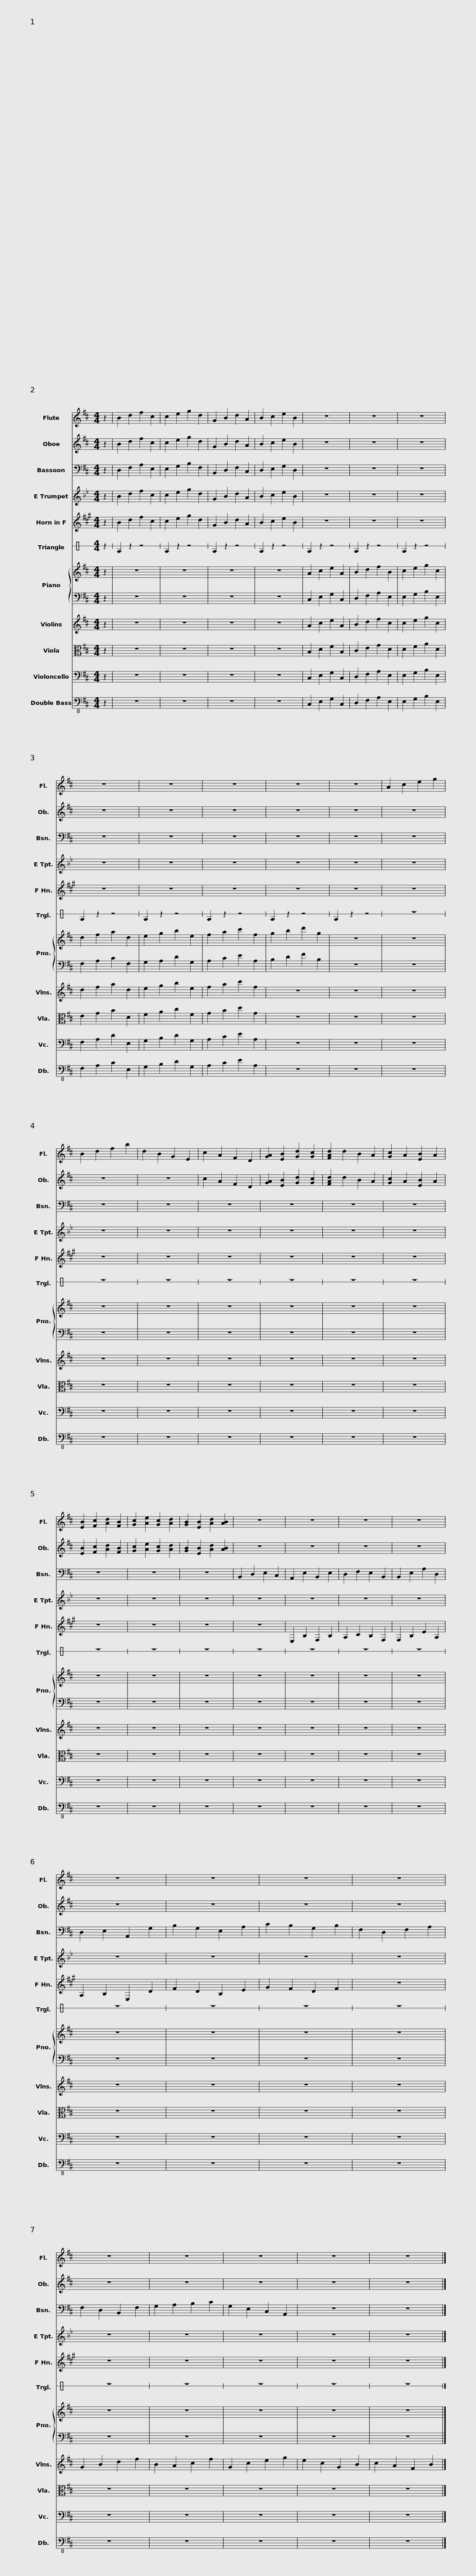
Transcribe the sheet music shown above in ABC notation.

X:1
%%score 1 2 3 4 5 6 { 7 | 8 } 9 10 11 12
L:1/8
M:4/4
I:linebreak $
K:D
V:1 treble
V:2 treble
V:3 bass
V:4 treble transpose=4
V:5 treble transpose=-7
V:6 perc stafflines=1
K:none
V:7 treble
V:8 bass
V:9 treble
V:10 alto
V:11 bass
V:12 bass-8
V:1
 z2 | B2 d2 f2 c2 | c2 e2 g2 d2 | G2 B2 d2 A2 | B2 c2 e2 B2 | %5
 z8 | z8 | z8 | z8 |$ z8 | %10
 z8 | z8 | z8 | A2 c2 e2 g2 | B2 d2 f2 b2 | %15
 d2 B2 G2 E2 | c2 A2 F2 D2 | [GA]2 [EB]2 [Gd]2 [Gc]2 |$ [FAd]2 d2 B2 A2 | [Gc]2 A2 [EB]2 A2 | %20
 [EB]2 [Fc]2 [Ad]2 [FB]2 | [Gc]2 [Ae]2 [Gc]2 [Ad]2 | [GB]2 [EB]2 [Ad]2 [AB]2 | z8 | z8 | %25
 z8 |$ z8 | z8 | z8 | z8 | %30
 z8 | z8 | z8 | z8 |$ z8 | %35
 z8 |] %36
V:2
 z2 | B2 d2 f2 c2 | c2 e2 g2 d2 | G2 B2 d2 A2 | B2 c2 e2 B2 | %5
 z8 | z8 | z8 | z8 |$ z8 | %10
 z8 | z8 | z8 | z8 | z8 | %15
 z8 | c2 A2 F2 D2 | [GA]2 [EB]2 [Gd]2 [Gc]2 |$ [FAd]2 d2 B2 A2 | [Gc]2 A2 [EB]2 A2 | %20
 [EB]2 [Fc]2 [Ad]2 [FB]2 | [Gc]2 [Ae]2 [Gc]2 [Ad]2 | [GB]2 [EB]2 [Ad]2 [AB]2 | z8 | z8 | %25
 z8 |$ z8 | z8 | z8 | z8 | %30
 z8 | z8 | z8 | z8 |$ z8 | %35
 z8 |] %36
V:3
 z2 | D,2 F,2 A,2 E,2 | E,2 G,2 B,2 F,2 | B,,2 D,2 F,2 C,2 | D,2 E,2 G,2 D,2 | %5
 z8 | z8 | z8 | z8 |$ z8 | %10
 z8 | z8 | z8 | z8 | z8 | %15
 z8 | z8 | z8 |$ z8 | z8 | %20
 z8 | z8 | z8 | B,,2 D,2 E,2 C,2 | A,,2 E,2 B,,2 E,2 | %25
 D,2 F,2 E,2 B,,2 |$ B,,2 E,2 A,2 D,2 | D,2 E,2 A,,2 G,2 | B,2 G,2 E,2 A,2 | C2 B,2 G,2 B,2 | %30
 F,2 D,2 F,2 A,2 | F,2 D,2 B,,2 F,2 | G,2 A,2 B,2 C2 | G,2 E,2 C,2 A,,2 |$ z8 | %35
 z8 |] %36
V:4
[K:Bb] z2 | B2 d2 f2 c2 | c2 e2 g2 d2 | G2 B2 d2 A2 | B2 c2 e2 B2 | %5
 z8 | z8 | z8 | z8 |$ z8 | %10
 z8 | z8 | z8 | z8 | z8 | %15
 z8 | z8 | z8 |$ z8 | z8 | %20
 z8 | z8 | z8 | z8 | z8 | %25
 z8 |$ z8 | z8 | z8 | z8 | %30
 z8 | z8 | z8 | z8 |$ z8 | %35
 z8 |] %36
V:5
[K:A] z2 | B2 d2 f2 c2 | c2 e2 g2 d2 | G2 B2 d2 A2 | B2 c2 e2 B2 | %5
 z8 | z8 | z8 | z8 |$ z8 | %10
 z8 | z8 | z8 | z8 | z8 | %15
 z8 | z8 | z8 |$ z8 | z8 | %20
 z8 | z8 | z8 | z8 | E,2 B,2 F,2 B,2 | %25
 A,2 C2 B,2 F,2 |$ F,2 B,2 E2 A,2 | A,2 B,2 E,2 D2 | F2 D2 B,2 E2 | G2 F2 D2 F2 | %30
 z8 | z8 | z8 | z8 |$ z8 | %35
 z8 |] %36
V:6
[K:C] z2 | E2 z2 z4 | E2 z2 z4 | E2 z2 z4 | E2 z2 z4 | %5
 E2 z2 z4 | E2 z2 z4 | E2 z2 z4 | E2 z2 z4 |$ E2 z2 z4 | %10
 E2 z2 z4 | E2 z2 z4 | E2 z2 z4 | z8 | z8 | %15
 z8 | z8 | z8 |$ z8 | z8 | %20
 z8 | z8 | z8 | z8 | z8 | %25
 z8 |$ z8 | z8 | z8 | z8 | %30
 z8 | z8 | z8 | z8 |$ z8 | %35
 z8 |] %36
V:7
 z2 | z8 | z8 | z8 | z8 | %5
 A2 c2 e2 A2 | B2 d2 f2 B2 | c2 e2 g2 c2 | d2 f2 a2 d2 |$ e2 g2 b2 e2 | %10
 f2 a2 c'2 f2 | g2 b2 d'2 g2 | z8 | z8 | z8 | %15
 z8 | z8 | z8 |$ z8 | z8 | %20
 z8 | z8 | z8 | z8 | z8 | %25
 z8 |$ z8 | z8 | z8 | z8 | %30
 z8 | z8 | z8 | z8 |$ z8 | %35
 z8 |] %36
V:8
 z2 | z8 | z8 | z8 | z8 | %5
 C,2 E,2 G,2 C,2 | D,2 F,2 A,2 E,2 | E,2 G,2 B,2 E,2 | F,2 A,2 C2 F,2 |$ G,2 A,2 D2 G,2 | %10
 A,2 C2 E2 A,2 | B,2 D2 F2 B,2 | z8 | z8 | z8 | %15
 z8 | z8 | z8 |$ z8 | z8 | %20
 z8 | z8 | z8 | z8 | z8 | %25
 z8 |$ z8 | z8 | z8 | z8 | %30
 z8 | z8 | z8 | z8 |$ z8 | %35
 z8 |] %36
V:9
 z2 | z8 | z8 | z8 | z8 | %5
 A2 c2 e2 A2 | B2 d2 f2 c2 | c2 e2 g2 c2 | d2 f2 a2 d2 |$ e2 g2 b2 e2 | %10
 f2 a2 c'2 f2 | z8 | z8 | z8 | z8 | %15
 z8 | z8 | z8 |$ z8 | z8 | %20
 z8 | z8 | z8 | z8 | z8 | %25
 z8 |$ z8 | z8 | z8 | z8 | %30
 z8 | G2 B2 d2 f2 | B2 A2 c2 f2 | G2 c2 e2 g2 |$ e2 c2 G2 B2 | %35
 c2 A2 F2 B2 |] %36
V:10
 z2 | z8 | z8 | z8 | z8 | %5
 B,2 D2 F2 B,2 | C2 E2 G2 D2 | D2 F2 A2 D2 | E2 G2 B2 D2 |$ F2 A2 c2 F2 | %10
 G2 B2 d2 G2 | z8 | z8 | z8 | z8 | %15
 z8 | z8 | z8 |$ z8 | z8 | %20
 z8 | z8 | z8 | z8 | z8 | %25
 z8 |$ z8 | z8 | z8 | z8 | %30
 z8 | z8 | z8 | z8 |$ z8 | %35
 z8 |] %36
V:11
 z2 | z8 | z8 | z8 | z8 | %5
 C,2 E,2 G,2 C,2 | D,2 F,2 A,2 E,2 | E,2 G,2 B,2 E,2 | F,2 A,2 D2 E,2 |$ G,2 B,2 D2 G,2 | %10
 A,2 C2 E2 A,2 | z8 | z8 | z8 | z8 | %15
 z8 | z8 | z8 |$ z8 | z8 | %20
 z8 | z8 | z8 | z8 | z8 | %25
 z8 |$ z8 | z8 | z8 | z8 | %30
 z8 | z8 | z8 | z8 |$ z8 | %35
 z8 |] %36
V:12
 z2 | z8 | z8 | z8 | z8 | %5
 C,2 E,2 G,2 C,2 | D,2 F,2 A,2 E,2 | E,2 G,2 B,2 E,2 | F,2 A,2 C2 E,2 |$ G,2 B,2 D2 G,2 | %10
 A,2 C2 E2 A,2 | z8 | z8 | z8 | z8 | %15
 z8 | z8 | z8 |$ z8 | z8 | %20
 z8 | z8 | z8 | z8 | z8 | %25
 z8 |$ z8 | z8 | z8 | z8 | %30
 z8 | z8 | z8 | z8 |$ z8 | %35
 z8 |] %36
